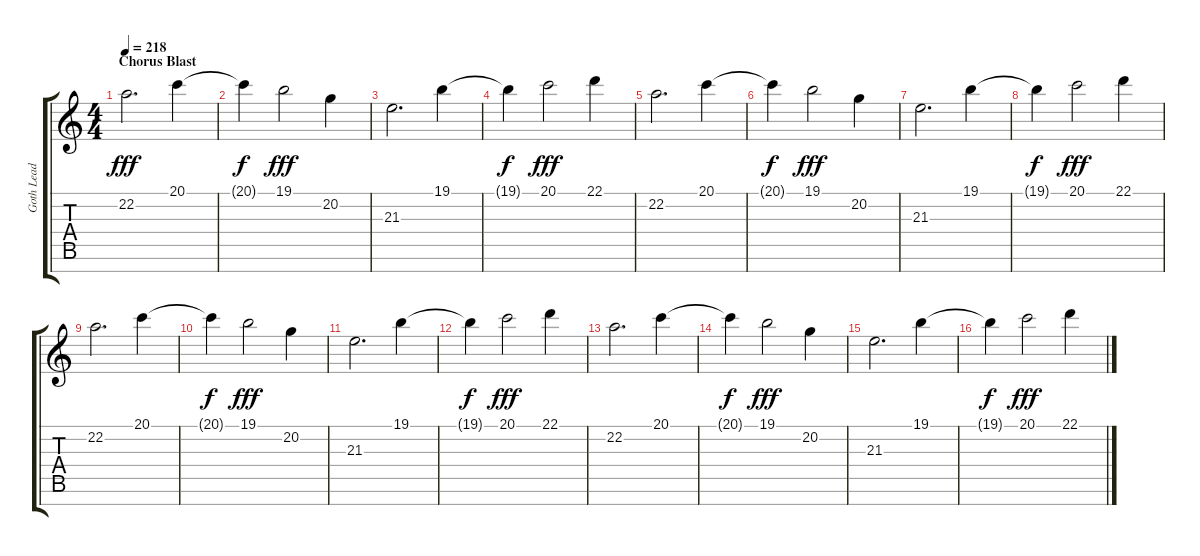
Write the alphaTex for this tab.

\track ("Goth Lead" "Goth Lead") {instrument lead1square}
\staff {score tabs}
\tuning (E4 B3 G3 D3 A2 E2 B1) {hide}
\ts (4 4)
\section ("" "Chorus Blast")
\tempo 218
\clef g2
\ks c
22.2.2{d dy fff} 20.1.4 |
20.1{t}.4{dy f} 19.1.2{dy fff} 20.2.4 |
21.3.2{d} 19.1.4 |
19.1{t}.4{dy f} 20.1.2{dy fff} 22.1.4 |
22.2.2{d} 20.1.4 |
20.1{t}.4{dy f} 19.1.2{dy fff} 20.2.4 |
21.3.2{d} 19.1.4 |
19.1{t}.4{dy f} 20.1.2{dy fff} 22.1.4 |
22.2.2{d} 20.1.4 |
20.1{t}.4{dy f} 19.1.2{dy fff} 20.2.4 |
21.3.2{d} 19.1.4 |
19.1{t}.4{dy f} 20.1.2{dy fff} 22.1.4 |
22.2.2{d} 20.1.4 |
20.1{t}.4{dy f} 19.1.2{dy fff} 20.2.4 |
21.3.2{d} 19.1.4 |
19.1{t}.4{dy f} 20.1.2{dy fff} 22.1.4
